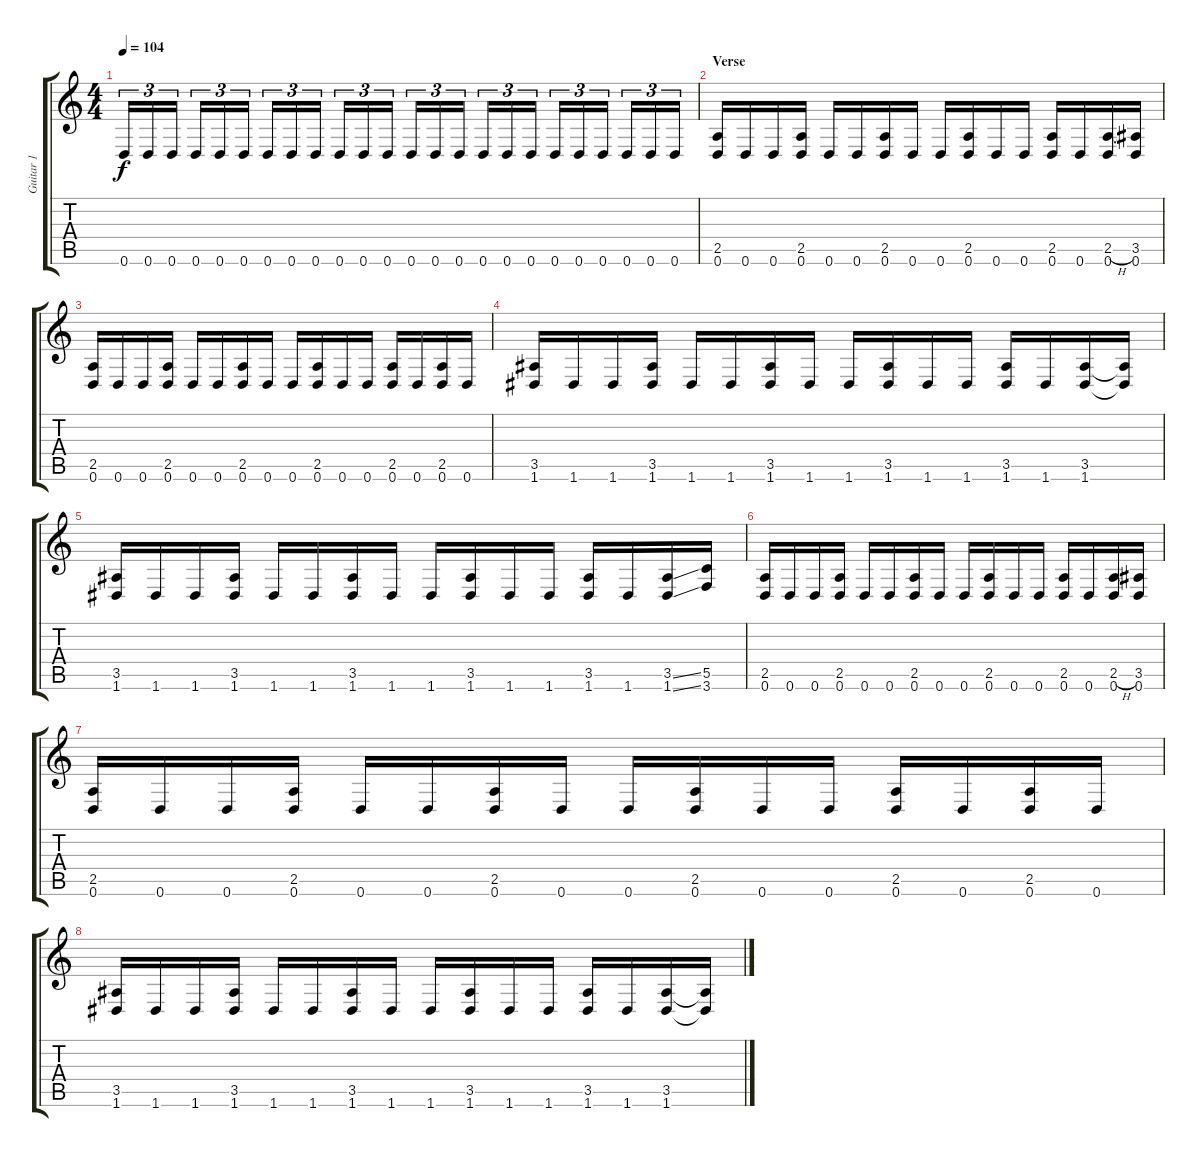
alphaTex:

\track ("Guitar 1" "Guitar 1") {instrument distortionguitar}
\staff {score tabs}
\tuning (D4 A3 F3 C3 G2 D2) {hide}
\ts (4 4)
\tempo 104
\clef g2
\ks c
0.6.16{tu (3 2) dy f} 0.6.16{tu (3 2)} 0.6.16{tu (3 2)} 0.6.16{tu (3 2)} 0.6.16{tu (3 2)} 0.6.16{tu (3 2)} 0.6.16{tu (3 2)} 0.6.16{tu (3 2)} 0.6.16{tu (3 2)} 0.6.16{tu (3 2)} 0.6.16{tu (3 2)} 0.6.16{tu (3 2)} 0.6.16{tu (3 2)} 0.6.16{tu (3 2)} 0.6.16{tu (3 2)} 0.6.16{tu (3 2)} 0.6.16{tu (3 2)} 0.6.16{tu (3 2)} 0.6.16{tu (3 2)} 0.6.16{tu (3 2)} 0.6.16{tu (3 2)} 0.6.16{tu (3 2)} 0.6.16{tu (3 2)} 0.6.16{tu (3 2)} |
\section ("" "Verse")
(2.5 0.6).16 0.6.16 0.6.16 (2.5 0.6).16 0.6.16 0.6.16 (2.5 0.6).16 0.6.16 0.6.16 (2.5 0.6).16 0.6.16 0.6.16 (2.5 0.6).16 0.6.16 (2.5{h} 0.6).16 (3.5 0.6).16 |
(2.5 0.6).16 0.6.16 0.6.16 (2.5 0.6).16 0.6.16 0.6.16 (2.5 0.6).16 0.6.16 0.6.16 (2.5 0.6).16 0.6.16 0.6.16 (2.5 0.6).16 0.6.16 (2.5 0.6).16 0.6.16 |
(3.5 1.6).16 1.6.16 1.6.16 (3.5 1.6).16 1.6.16 1.6.16 (3.5 1.6).16 1.6.16 1.6.16 (3.5 1.6).16 1.6.16 1.6.16 (3.5 1.6).16 1.6.16 (3.5 1.6).16 (3.5{t} 1.6{t}).16 |
(3.5 1.6).16 1.6.16 1.6.16 (3.5 1.6).16 1.6.16 1.6.16 (3.5 1.6).16 1.6.16 1.6.16 (3.5 1.6).16 1.6.16 1.6.16 (3.5 1.6).16 1.6.16 (3.5{ss} 1.6{ss}).16 (5.5 3.6).16 |
(2.5 0.6).16 0.6.16 0.6.16 (2.5 0.6).16 0.6.16 0.6.16 (2.5 0.6).16 0.6.16 0.6.16 (2.5 0.6).16 0.6.16 0.6.16 (2.5 0.6).16 0.6.16 (2.5{h} 0.6).16 (3.5 0.6).16 |
(2.5 0.6).16 0.6.16 0.6.16 (2.5 0.6).16 0.6.16 0.6.16 (2.5 0.6).16 0.6.16 0.6.16 (2.5 0.6).16 0.6.16 0.6.16 (2.5 0.6).16 0.6.16 (2.5 0.6).16 0.6.16 |
(3.5 1.6).16 1.6.16 1.6.16 (3.5 1.6).16 1.6.16 1.6.16 (3.5 1.6).16 1.6.16 1.6.16 (3.5 1.6).16 1.6.16 1.6.16 (3.5 1.6).16 1.6.16 (3.5 1.6).16 (3.5{t} 1.6{t}).16
